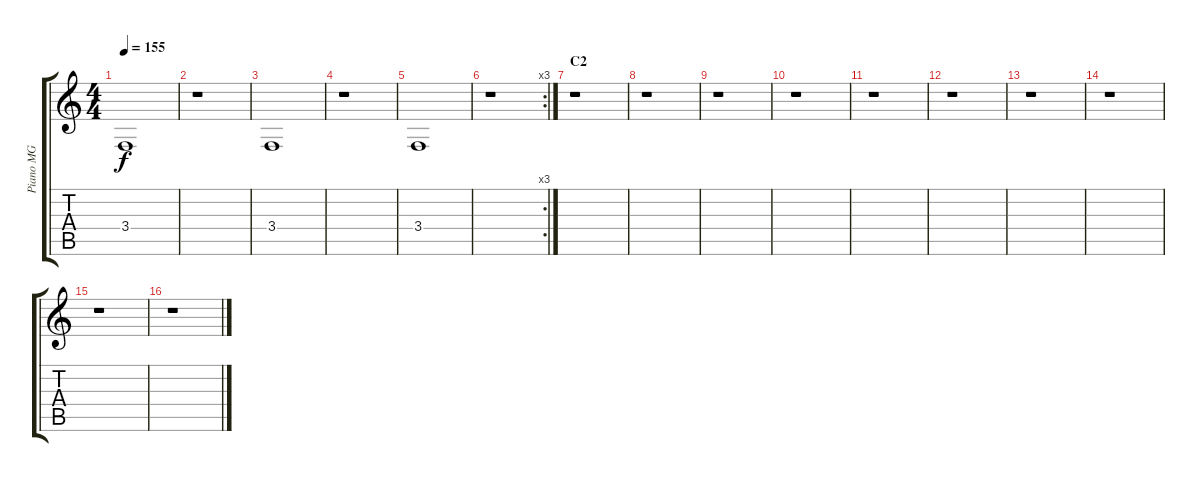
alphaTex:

\track ("Piano MG" "Piano MG") {instrument acousticgrandpiano}
\staff {score tabs}
\tuning (E4 B3 G3 D3 A2 E2) {hide}
\ts (4 4)
\tempo 155
\clef g2
\ks c
3.4.1{dy f} |
r.1 |
3.4.1 |
r.1 |
3.4.1 |
\rc 3
r.1 |
\section ("" "C2")
r.1 |
r.1 |
r.1 |
r.1 |
r.1 |
r.1 |
r.1 |
r.1 |
r.1 |
r.1
